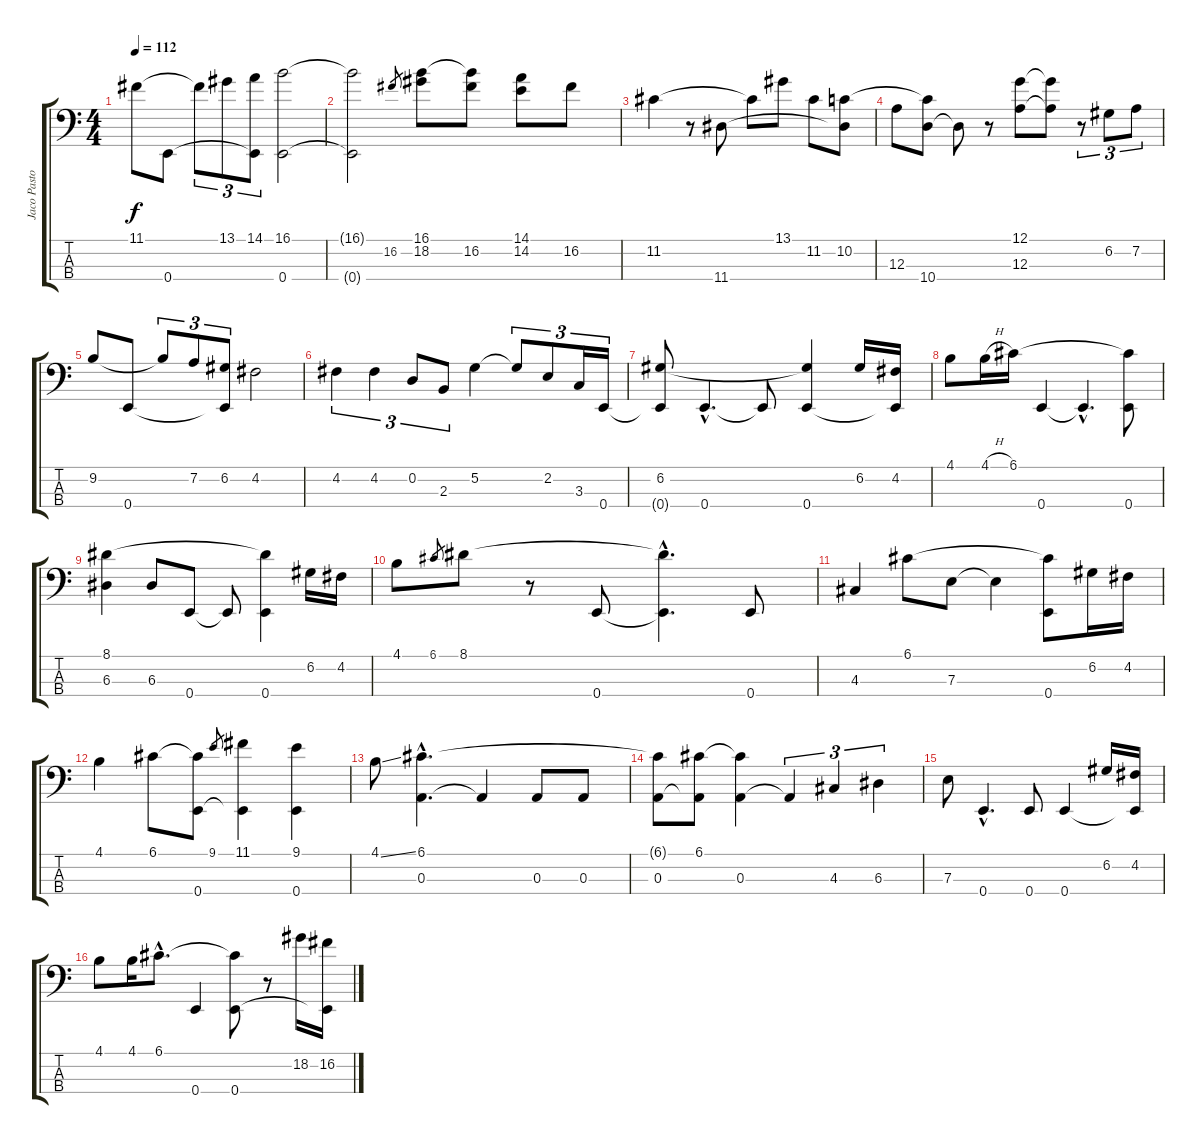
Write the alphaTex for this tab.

\track ("Jaco Pastorius" "Jaco Pasto") {instrument fretlessbass}
\staff {score tabs}
\tuning (G2 D2 A1 E1) {hide}
\ts (4 4)
\tempo 112
\clef f4
\ks c
11.1.8{dy f} 0.4.8 11.1{t}.8{tu (3 2)} 13.1.8{tu (3 2)} (14.1 0.4{t}).8{tu (3 2)} (16.1 0.4).2 |
(16.1{t} 0.4{t}).2 16.2.8{gr} (16.1 18.2).8 (16.1{t} 16.2).8 (14.1 14.2).8 16.2.8 |
11.2.4 r.8 11.4.8 11.2{t}.8 13.1.8 11.2.8 (10.2 11.4{t}).8 |
12.3.8 (10.2{t} 10.4).8 10.4{t}.8 r.8 (12.1 12.3).8 (12.1{t} 12.3{t}).8 r.8{tu (3 2)} 6.2.8{tu (3 2)} 7.2.8{tu (3 2)} |
9.2.8 0.4.8 9.2{t}.8{tu (3 2)} 7.2.8{tu (3 2)} (6.2 0.4{t}).8{tu (3 2)} 4.2.2 |
4.2.4{tu (3 2)} 4.2.4{tu (3 2)} 0.2.8{tu (3 2)} 2.3.8{tu (3 2)} 5.2.4 5.2{t}.8{tu (3 2)} 2.2.8{tu (3 2)} 3.3.16{tu (3 2)} 0.4.16{tu (3 2)} |
(6.2 0.4{t}).8 0.4{hac}.4{d} 0.4{t}.8 (6.2{t} 0.4).4 6.2.16 (4.2 0.4{t}).16 |
4.1.8 4.1{h}.16 6.1.16 0.4.4 0.4{hac t}.4{d} (6.1{t} 0.4).8 |
(8.1 6.3).4 6.3.8 0.4.8 0.4{t}.8 (8.1{t} 0.4).4 6.2.16 4.2.16 |
4.1.8 6.1.8{gr} 8.1.8 r.8 0.4.8 (8.1{hac t} 0.4{hac t}).4{d} 0.4.8 |
4.3.4 6.1.8 7.3.8 7.3{t}.4 (6.1{t} 0.4).8 6.2.16 4.2.16 |
4.1.4 6.1.8 (6.1{t} 0.4).8 9.1.8{gr} (11.1 0.4{t}).4 (9.1 0.4).4 |
4.1{ss}.8 (6.1{hac} 0.3{hac}).4{d} 0.3{t}.4 0.3.8 0.3.8 |
(6.1{t} 0.3).8 (6.1 0.3{t}).8 (6.1{t} 0.3).4 0.3{t}.4{tu (3 2)} 4.3.4{tu (3 2)} 6.3.4{tu (3 2)} |
7.3.8 0.4{hac}.4{d} 0.4.8 0.4.4 6.2.16 (4.2 0.4{t}).16 |
4.1.8 4.1.16 6.1{hac}.8{d} 0.4.4 (6.1{t} 0.4).8 r.8 18.2.16 (16.2 0.4{t}).16
